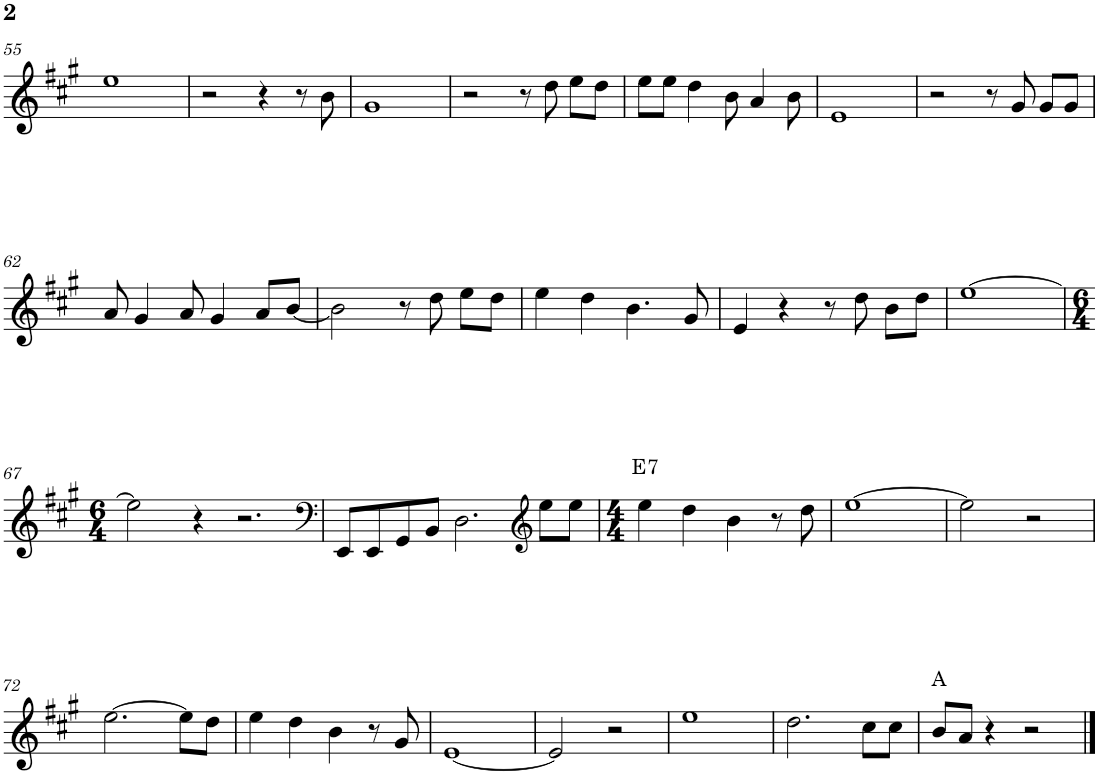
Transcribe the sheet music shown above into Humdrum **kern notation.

**kern	**harte
*part1	*part1
*staff1	*
*I"P1	*
!!LO:PB:g=z
*clefG2	*
*k[f#c#g#]	*
*A:	*
*M4/4	*
=55	=55
1ee	.
=56	=56
2r	.
4r	.
8r	.
8b\	.
=57	=57
1g#	.
=58	=58
2r	.
8r	.
8dd\	.
8ee\L	.
8dd\J	.
=59	=59
8ee\L	.
8ee\J	.
4dd\	.
8b\	.
4a/	.
8b\	.
=60	=60
1e	.
=61	=61
2r	.
8r	.
8g#/	.
8g#/L	.
8g#/J	.
!!LO:LB:g=z
=62	=62
8a/	.
4g#/	.
8a/	.
4g#/	.
8a/L	.
[<8b/J	.
=63	=63
2b\]	.
8r	.
8dd\	.
8ee\L	.
8dd\J	.
=64	=64
4ee\	.
4dd\	.
4.b\	.
8g#/	.
=65	=65
4e/	.
4r	.
8r	.
8dd\	.
8b\L	.
8dd\J	.
=66	=66
[>1ee	.
!!LO:LB:g=z
=67	=67
*M6/4	*
2ee\]	.
4r	.
2.r	.
=68	=68
*clefF4	*
8EE/L	.
8EE/	.
8GG#/	.
8BB/J	.
2.D\	.
*clefG2	*
8ee\L	.
8ee\J	.
=69	=69
*M4/4	*
!	!LO:H:kt=7
4ee\	E:7
4dd\	.
4b\	.
8r	.
8dd\	.
=70	=70
[>1ee	.
=71	=71
2ee\]	.
2r	.
!!LO:LB:g=z
=72	=72
[>2.ee\	.
8ee\L]	.
8dd\J	.
=73	=73
4ee\	.
4dd\	.
4b\	.
8r	.
8g#/	.
=74	=74
[<1e	.
=75	=75
2e/]	.
2r	.
=76	=76
1ee	.
=77	=77
2.dd\	.
8cc#\L	.
8cc#\J	.
=78	=78
8b/L	A:maj
8a/J	.
4r	.
2r	.
==	==
*-	*-
